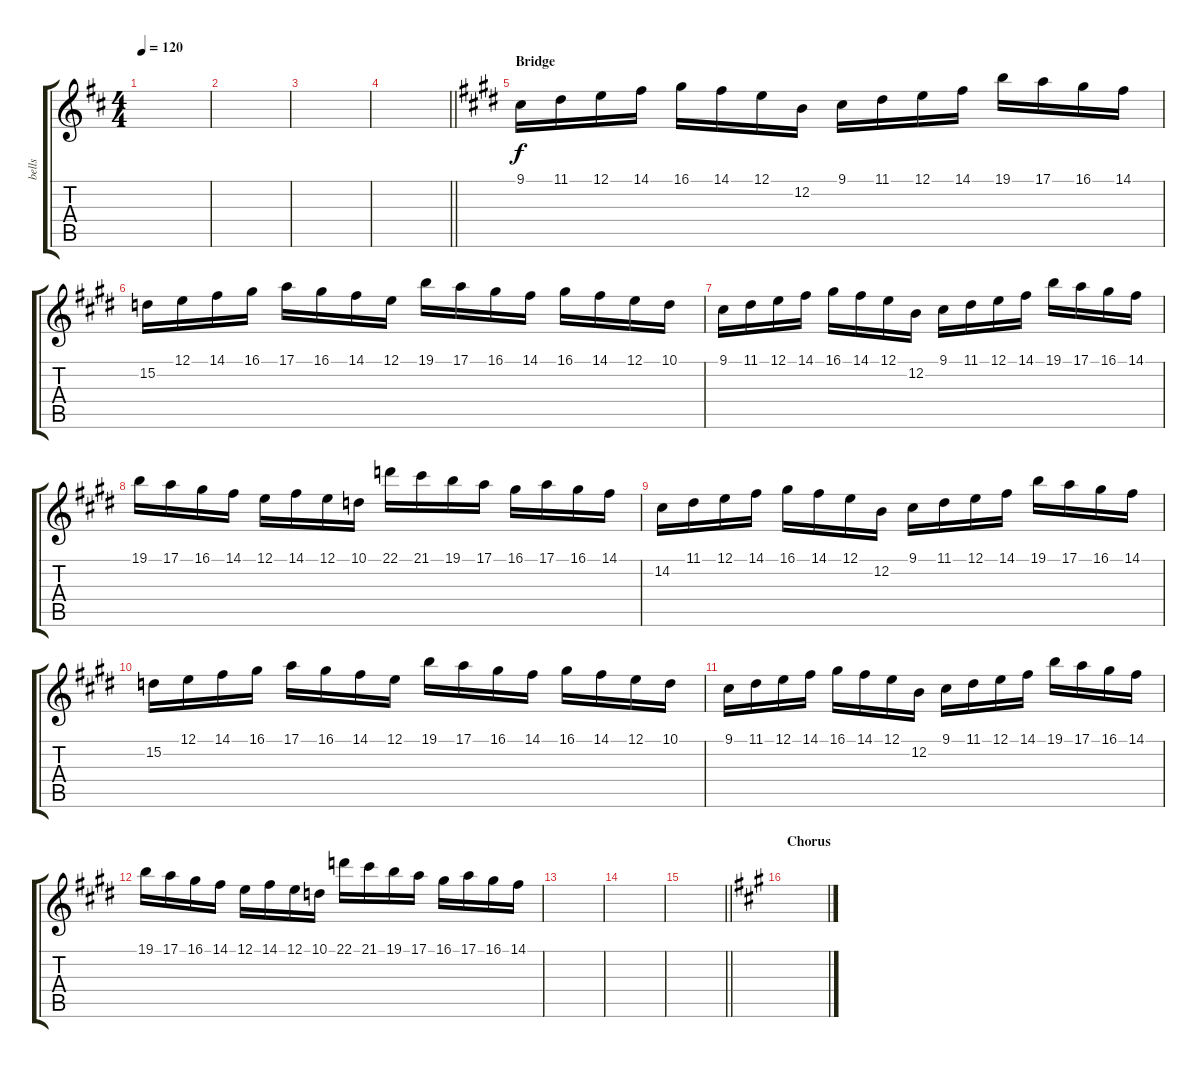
\track ("bells" "bells") {instrument musicbox}
\staff {score tabs}
\tuning (E4 B3 G3 D3 A2 E2) {hide}
\ts (4 4)
\tempo 120
\clef g2
\ks bminor
|
|
|
\barLineRight lightlight
|
\section ("" "Bridge")
\ks c#minor
9.1.16 11.1.16 12.1.16 14.1.16 16.1.16 14.1.16 12.1.16 12.2.16 9.1.16 11.1.16 12.1.16 14.1.16 19.1.16 17.1.16 16.1.16 14.1.16 |
15.2.16 12.1.16 14.1.16 16.1.16 17.1.16 16.1.16 14.1.16 12.1.16 19.1.16 17.1.16 16.1.16 14.1.16 16.1.16 14.1.16 12.1.16 10.1.16 |
9.1.16 11.1.16 12.1.16 14.1.16 16.1.16 14.1.16 12.1.16 12.2.16 9.1.16 11.1.16 12.1.16 14.1.16 19.1.16 17.1.16 16.1.16 14.1.16 |
19.1.16 17.1.16 16.1.16 14.1.16 12.1.16 14.1.16 12.1.16 10.1.16 22.1.16 21.1.16 19.1.16 17.1.16 16.1.16 17.1.16 16.1.16 14.1.16 |
14.2.16 11.1.16 12.1.16 14.1.16 16.1.16 14.1.16 12.1.16 12.2.16 9.1.16 11.1.16 12.1.16 14.1.16 19.1.16 17.1.16 16.1.16 14.1.16 |
15.2.16 12.1.16 14.1.16 16.1.16 17.1.16 16.1.16 14.1.16 12.1.16 19.1.16 17.1.16 16.1.16 14.1.16 16.1.16 14.1.16 12.1.16 10.1.16 |
9.1.16 11.1.16 12.1.16 14.1.16 16.1.16 14.1.16 12.1.16 12.2.16 9.1.16 11.1.16 12.1.16 14.1.16 19.1.16 17.1.16 16.1.16 14.1.16 |
19.1.16 17.1.16 16.1.16 14.1.16 12.1.16 14.1.16 12.1.16 10.1.16 22.1.16 21.1.16 19.1.16 17.1.16 16.1.16 17.1.16 16.1.16 14.1.16 |
|
|
\barLineRight lightlight
|
\section ("" "Chorus")
\ks f#minor
